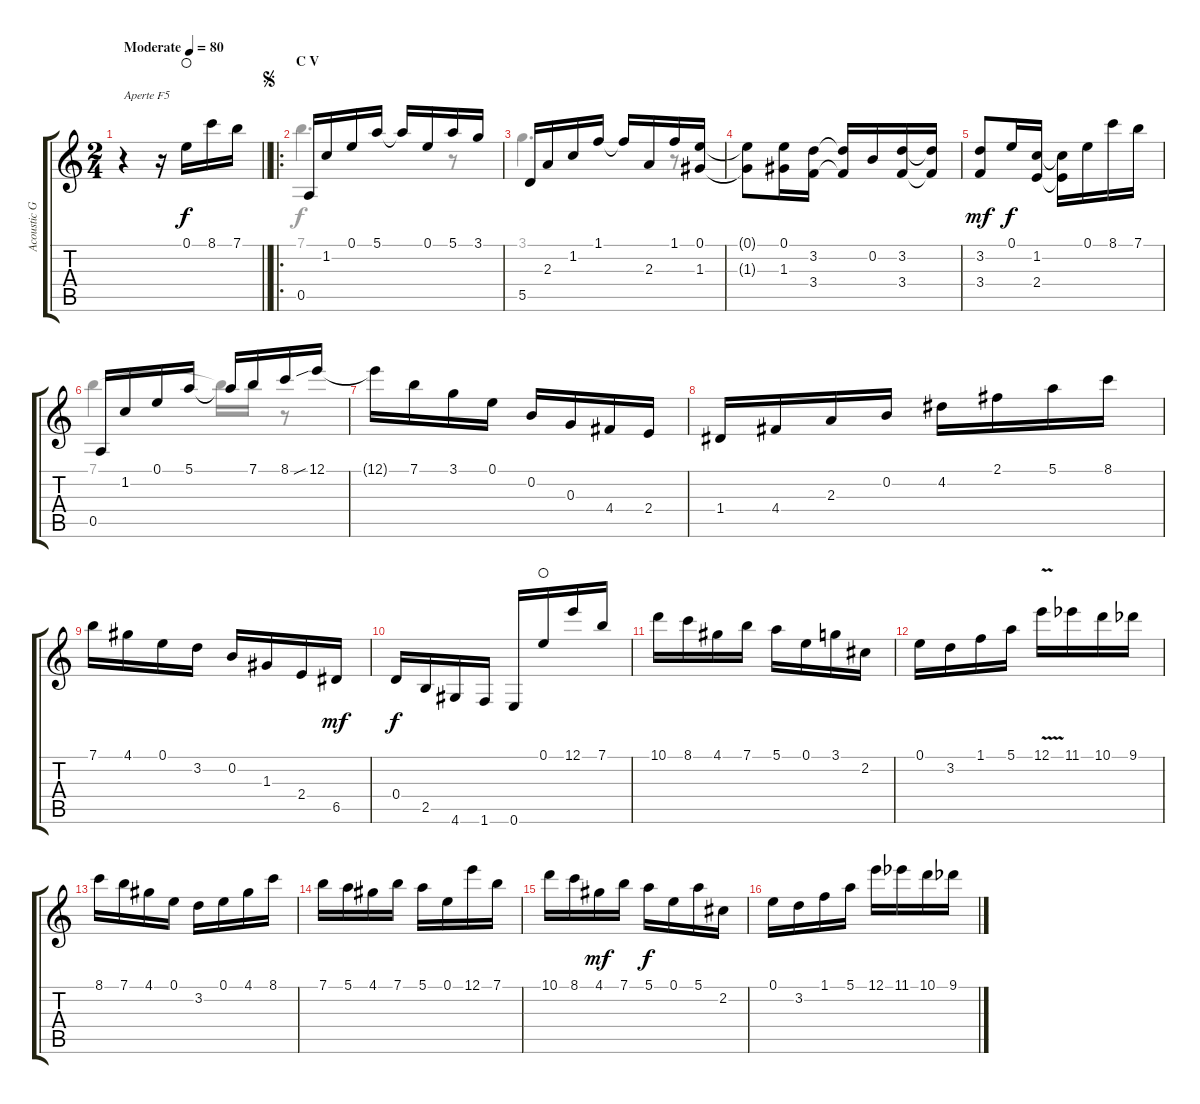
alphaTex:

\track ("Acoustic Guitar" "Acoustic G") {instrument acousticguitarnylon}
\staff {score tabs}
\tuning (E4 B3 G3 D3 A2 E2) {hide}
\voice
\ts (2 4)
\tempo (80 "Moderate")
\clef g2
\barLineRight lightlight
\ks c
r.4{txt "Aperte F5" dy f instrument acousticguitarnylon} r.16 0.1.16{waho} 8.1.16 7.1.16 |
\ro
\section ("" "C V")
\jump segno
0.5.16 1.2.16 0.1.16 5.1.16 5.1{t}.16 0.1.16 5.1.16 3.1.16 |
5.5.16 2.3.16 1.2.16 1.1.16 1.1{t}.16 2.3.16 1.1.16 (0.1 1.3).16 |
(0.1{t} 1.3{t}).8 (0.1 1.3).16 (3.2 3.4).16 (3.2{t} 3.4{t}).16 0.2.16 (3.2 3.4).16 (3.2{t} 3.4{t}).16 |
(3.2 3.4).8{dy mf} 0.1.16{dy f} (1.2 2.4).16 (1.2{t} 2.4{t}).16 0.1.16 8.1.16 7.1.16 |
0.5.16 1.2.16 0.1.16 5.1.16 5.1{t}.16 7.1.16 8.1.16 12.1{sib}.16 |
12.1{t}.16 7.1.16 3.1.16 0.1.16 0.2.16 0.3.16 4.4.16 2.4.16 |
1.4.16 4.4.16 2.3.16 0.2.16 4.2.16 2.1.16 5.1.16 8.1.16 |
7.1.16 4.1.16 0.1.16 3.2.16 0.2.16 1.3.16 2.4.16 6.5.16{dy mf} |
0.4.16{dy f} 2.5.16 4.6.16 1.6.16 0.6.16 0.1.16{waho} 12.1.16 7.1.16 |
10.1.16 8.1.16 4.1.16 7.1.16 5.1.16 0.1.16 3.1.16 2.2.16 |
0.1.16 3.2.16 1.1.16 5.1.16 12.1{v}.16 11.1{acc b}.16 10.1.16 9.1{acc b}.16 |
8.1.16 7.1.16 4.1.16 0.1.16 3.2.16 0.1.16 4.1.16 8.1.16 |
7.1.16 5.1.16 4.1.16 7.1.16 5.1.16 0.1.16 12.1.16 7.1.16 |
10.1.16 8.1.16 4.1.16{dy mf} 7.1.16 5.1.16{dy f} 0.1.16 5.1.16 2.2.16 |
0.1.16 3.2.16 1.1.16 5.1.16 12.1.16 11.1{acc b}.16 10.1.16 9.1{acc b}.16
\voice
\clef g2
\ottava regular
\simile none
\barLineRight lightlight
\ks c
|
7.1.4{d} r.8 |
3.1.4{d} r.8 |
|
|
7.1.4 7.1{t}.16{dy f} 7.1.16 r.8 |
|
|
|
|
|
|
|
|
|
